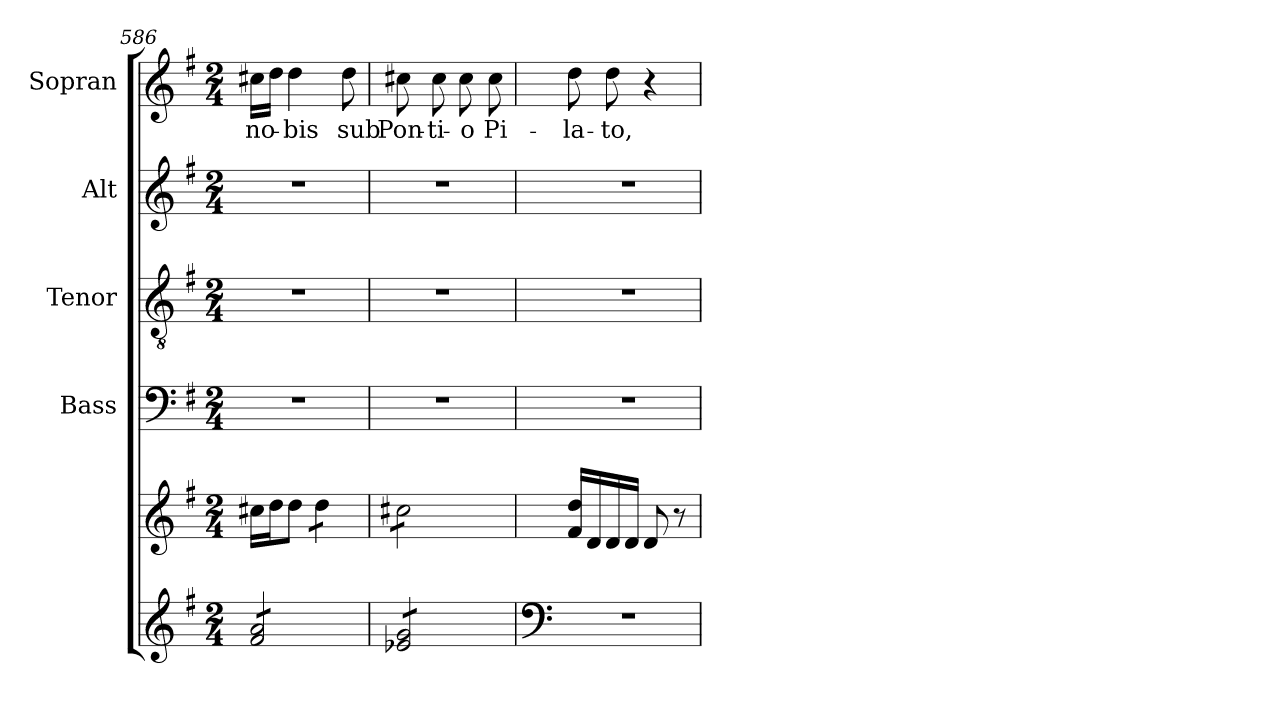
**kern	**kern	**kern	**kern	**kern	**kern	**text
*part5	*part5	*part4	*part3	*part2	*part1	*part1
*staff6	*staff5	*staff4	*staff3	*staff2	*staff1	*staff1
*	*	*I"Bass	*I"Tenor	*I"Alt	*I"Sopran	*
*	*	*I'B.	*I'T.	*I'A.	*I'S.	*
*clefG2	*clefG2	*clefF4	*clefGv2	*clefG2	*clefG2	*
*k[f#]	*k[f#]	*k[f#]	*k[f#]	*k[f#]	*k[f#]	*
*G:	*G:	*G:	*G:	*G:	*G:	*
*M2/4	*M2/4	*M2/4	*M2/4	*M2/4	*M2/4	*
=586	=586	=586	=586	=586	=586	=586
!	!	!	!	!	!	!LO:LY:b
*tremolo	*	*	*	*	*	*
8f#/ 8a/L	16cc#X\LL	2r	2r	2r	16cc#X\LL	no-
.	16dd\J	.	.	.	16dd\JJ	.
!	!	!	!	!	!	!LO:LY:b
8f#/ 8a/	8dd\J	.	.	.	4dd\	-bis
*	*tremolo	*	*	*	*	*
8f#/ 8a/	8dd\L	.	.	.	.	.
!	!	!	!	!	!	!LO:LY:b
8f#/ 8a/J	8dd\J	.	.	.	8dd\	sub
!!LO:PB:g=z
=587	=587	=587	=587	=587	=587	=587
!	!	!	!	!	!	!LO:LY:b
8e-X/ 8g/L	8cc#X\L	2r	2r	2r	8cc#X\	Pon-
!	!	!	!	!	!	!LO:LY:b
8e-X/ 8g/	8cc#X\	.	.	.	8cc#\	-ti-
!	!	!	!	!	!	!LO:LY:b
8e-X/ 8g/	8cc#X\	.	.	.	8cc#\	-o
!	!	!	!	!	!	!LO:LY:b
8e-X/ 8g/J	8cc#X\J	.	.	.	8cc#\	Pi-
*	*Xtremolo	*	*	*	*	*
*Xtremolo	*	*	*	*	*	*
=588	=588	=588	=588	=588	=588	=588
*clefF4	*	*	*	*	*	*
!	!	!	!	!	!	!LO:LY:b
2r	16f#/ 16dd/LL	2r	2r	2r	8dd\	-la-
.	16d/	.	.	.	.	.
!	!	!	!	!	!	!LO:LY:b
.	16d/	.	.	.	8dd\	-to,
.	16d/JJ	.	.	.	.	.
.	8d/	.	.	.	4r	.
.	8r	.	.	.	.	.
=	=	=	=	=	=	=
*-	*-	*-	*-	*-	*-	*-
